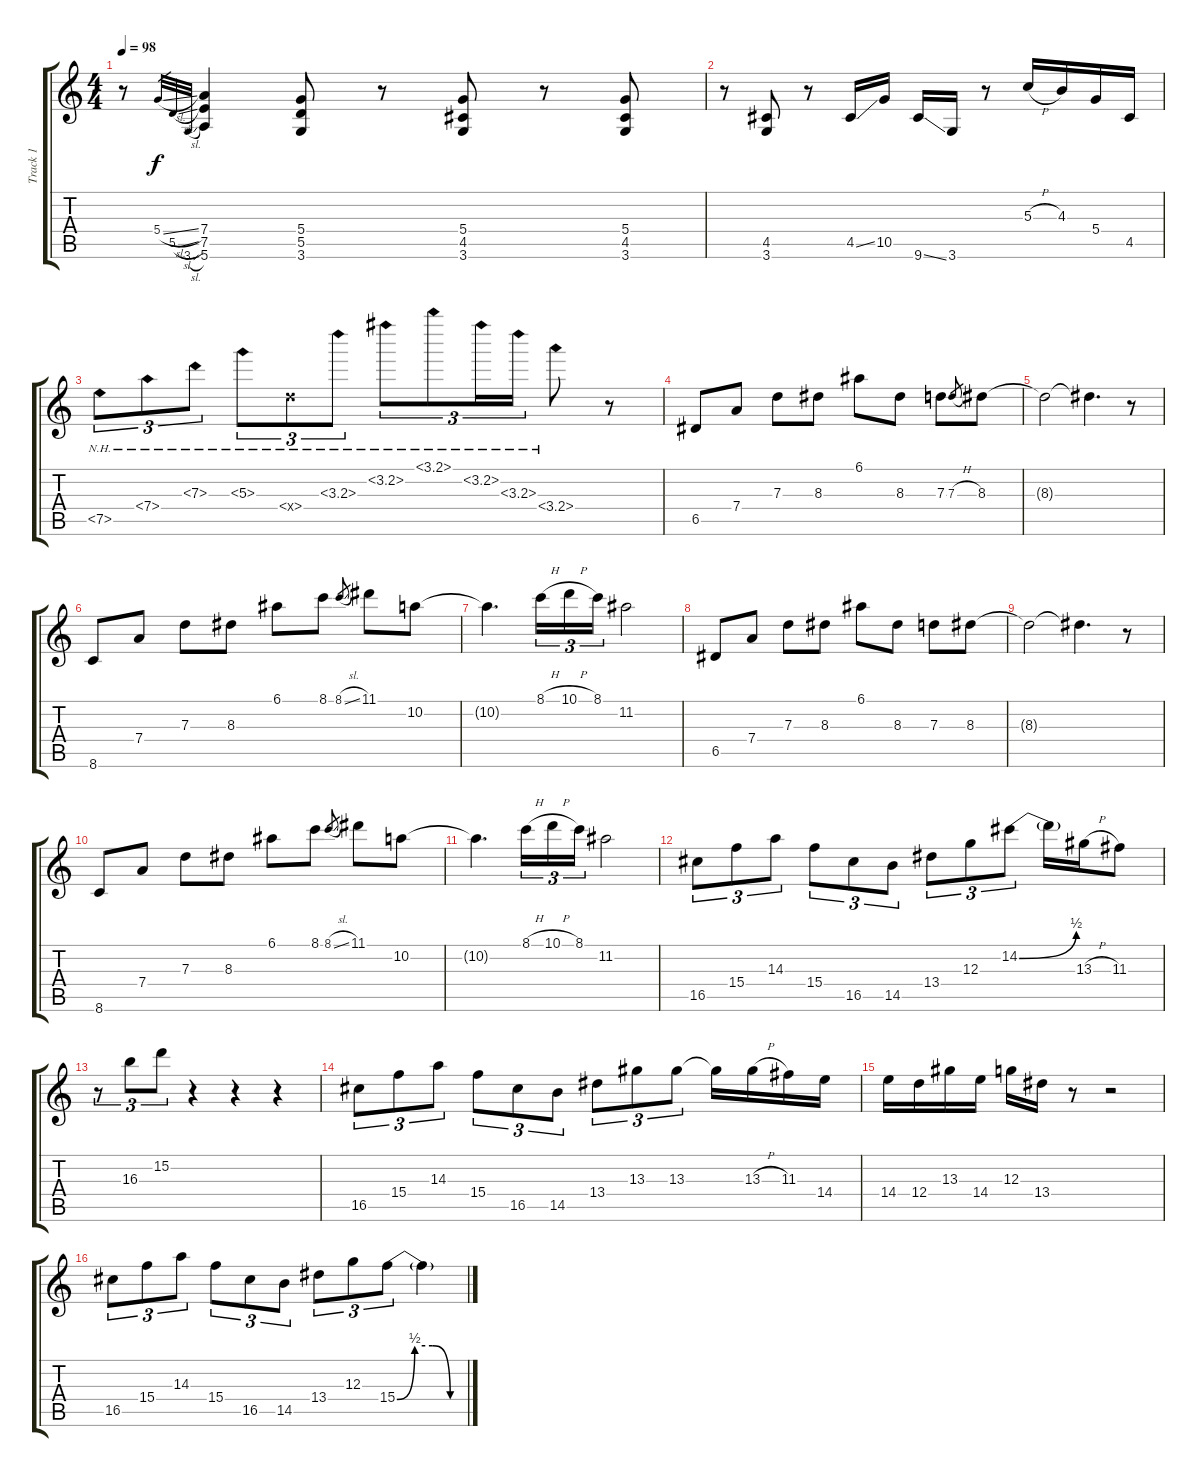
\track ("Track 1" "Track 1") {instrument acousticguitarsteel}
\staff {score tabs}
\tuning (E4 B3 G3 D3 A2 E2) {hide}
\ts (4 4)
\tempo 98
\clef g2
\ks c
r.8{dy f} 5.4{sl}.32{gr} 5.5{sl}.32{gr} 3.6{sl}.32{gr} (7.4 7.5 5.6).4 (5.4 5.5 3.6).8 r.8 (5.4 4.5 3.6).8 r.8 (5.4 4.5 3.6).8 |
r.8 (4.5 3.6).8 r.8 4.5{ss}.16 10.5.16 9.6{ss}.16 3.6.16 r.8 5.3{h}.16 4.3.16 5.4.16 4.5.16 |
7.5{nh}.8{tu (3 2)} 7.4{nh}.8{tu (3 2)} 7.3{nh}.8{tu (3 2)} 5.3{nh}.8{tu (3 2)} 0.4{nh x}.8{tu (3 2)} 3.3{nh}.8{tu (3 2)} 3.2{nh}.8{tu (3 2)} 3.1{nh}.8{tu (3 2)} 3.2{nh}.16{tu (3 2)} 3.3{nh}.16{tu (3 2)} 3.4{nh}.8 r.8 |
6.5.8 7.4.8 7.3.8 8.3.8 6.1.8 8.3.8 7.3.8 7.3{h}.8{gr} 8.3.8 |
8.3{t}.2 8.3{t}.4{d} r.8 |
8.6.8 7.4.8 7.3.8 8.3.8 6.1.8 8.1.8 8.1{sl}.8{gr} 11.1.8 10.2.8 |
10.2{t}.4{d} 8.1{h}.16{tu (3 2)} 10.1{h}.16{tu (3 2)} 8.1.16{tu (3 2)} 11.2.2 |
6.5.8 7.4.8 7.3.8 8.3.8 6.1.8 8.3.8 7.3.8 8.3.8 |
8.3{t}.2 8.3{t}.4{d} r.8 |
8.6.8 7.4.8 7.3.8 8.3.8 6.1.8 8.1.8 8.1{sl}.8{gr} 11.1.8 10.2.8 |
10.2{t}.4{d} 8.1{h}.16{tu (3 2)} 10.1{h}.16{tu (3 2)} 8.1.16{tu (3 2)} 11.2.2 |
16.5.8{tu (3 2)} 15.4.8{tu (3 2)} 14.3.8{tu (3 2)} 15.4.8{tu (3 2)} 16.5.8{tu (3 2)} 14.5.8{tu (3 2)} 13.4.8{tu (3 2)} 12.3.8{tu (3 2)} 14.2{be (bend 0 0 60 2)}.8{tu (3 2)} 14.2{t}.16 13.3{h}.16 11.3.8 |
r.8{tu (3 2)} 16.3.8{tu (3 2)} 15.2.8{tu (3 2)} r.4 r.4 r.4 |
16.5.8{tu (3 2)} 15.4.8{tu (3 2)} 14.3.8{tu (3 2)} 15.4.8{tu (3 2)} 16.5.8{tu (3 2)} 14.5.8{tu (3 2)} 13.4.8{tu (3 2)} 13.3.8{tu (3 2)} 13.3.8{tu (3 2)} 13.3{t}.16 13.3{h}.16 11.3.16 14.4.16 |
14.4.16 12.4.16 13.3.16 14.4.16 12.3.16 13.4.16 r.8 r.2 |
16.5.8{tu (3 2)} 15.4.8{tu (3 2)} 14.3.8{tu (3 2)} 15.4.8{tu (3 2)} 16.5.8{tu (3 2)} 14.5.8{tu (3 2)} 13.4.8{tu (3 2)} 12.3.8{tu (3 2)} 15.4{be (custom 0 0 15 2 30 2 45 0 60 0)}.8{tu (3 2)} 15.4{t}.4
